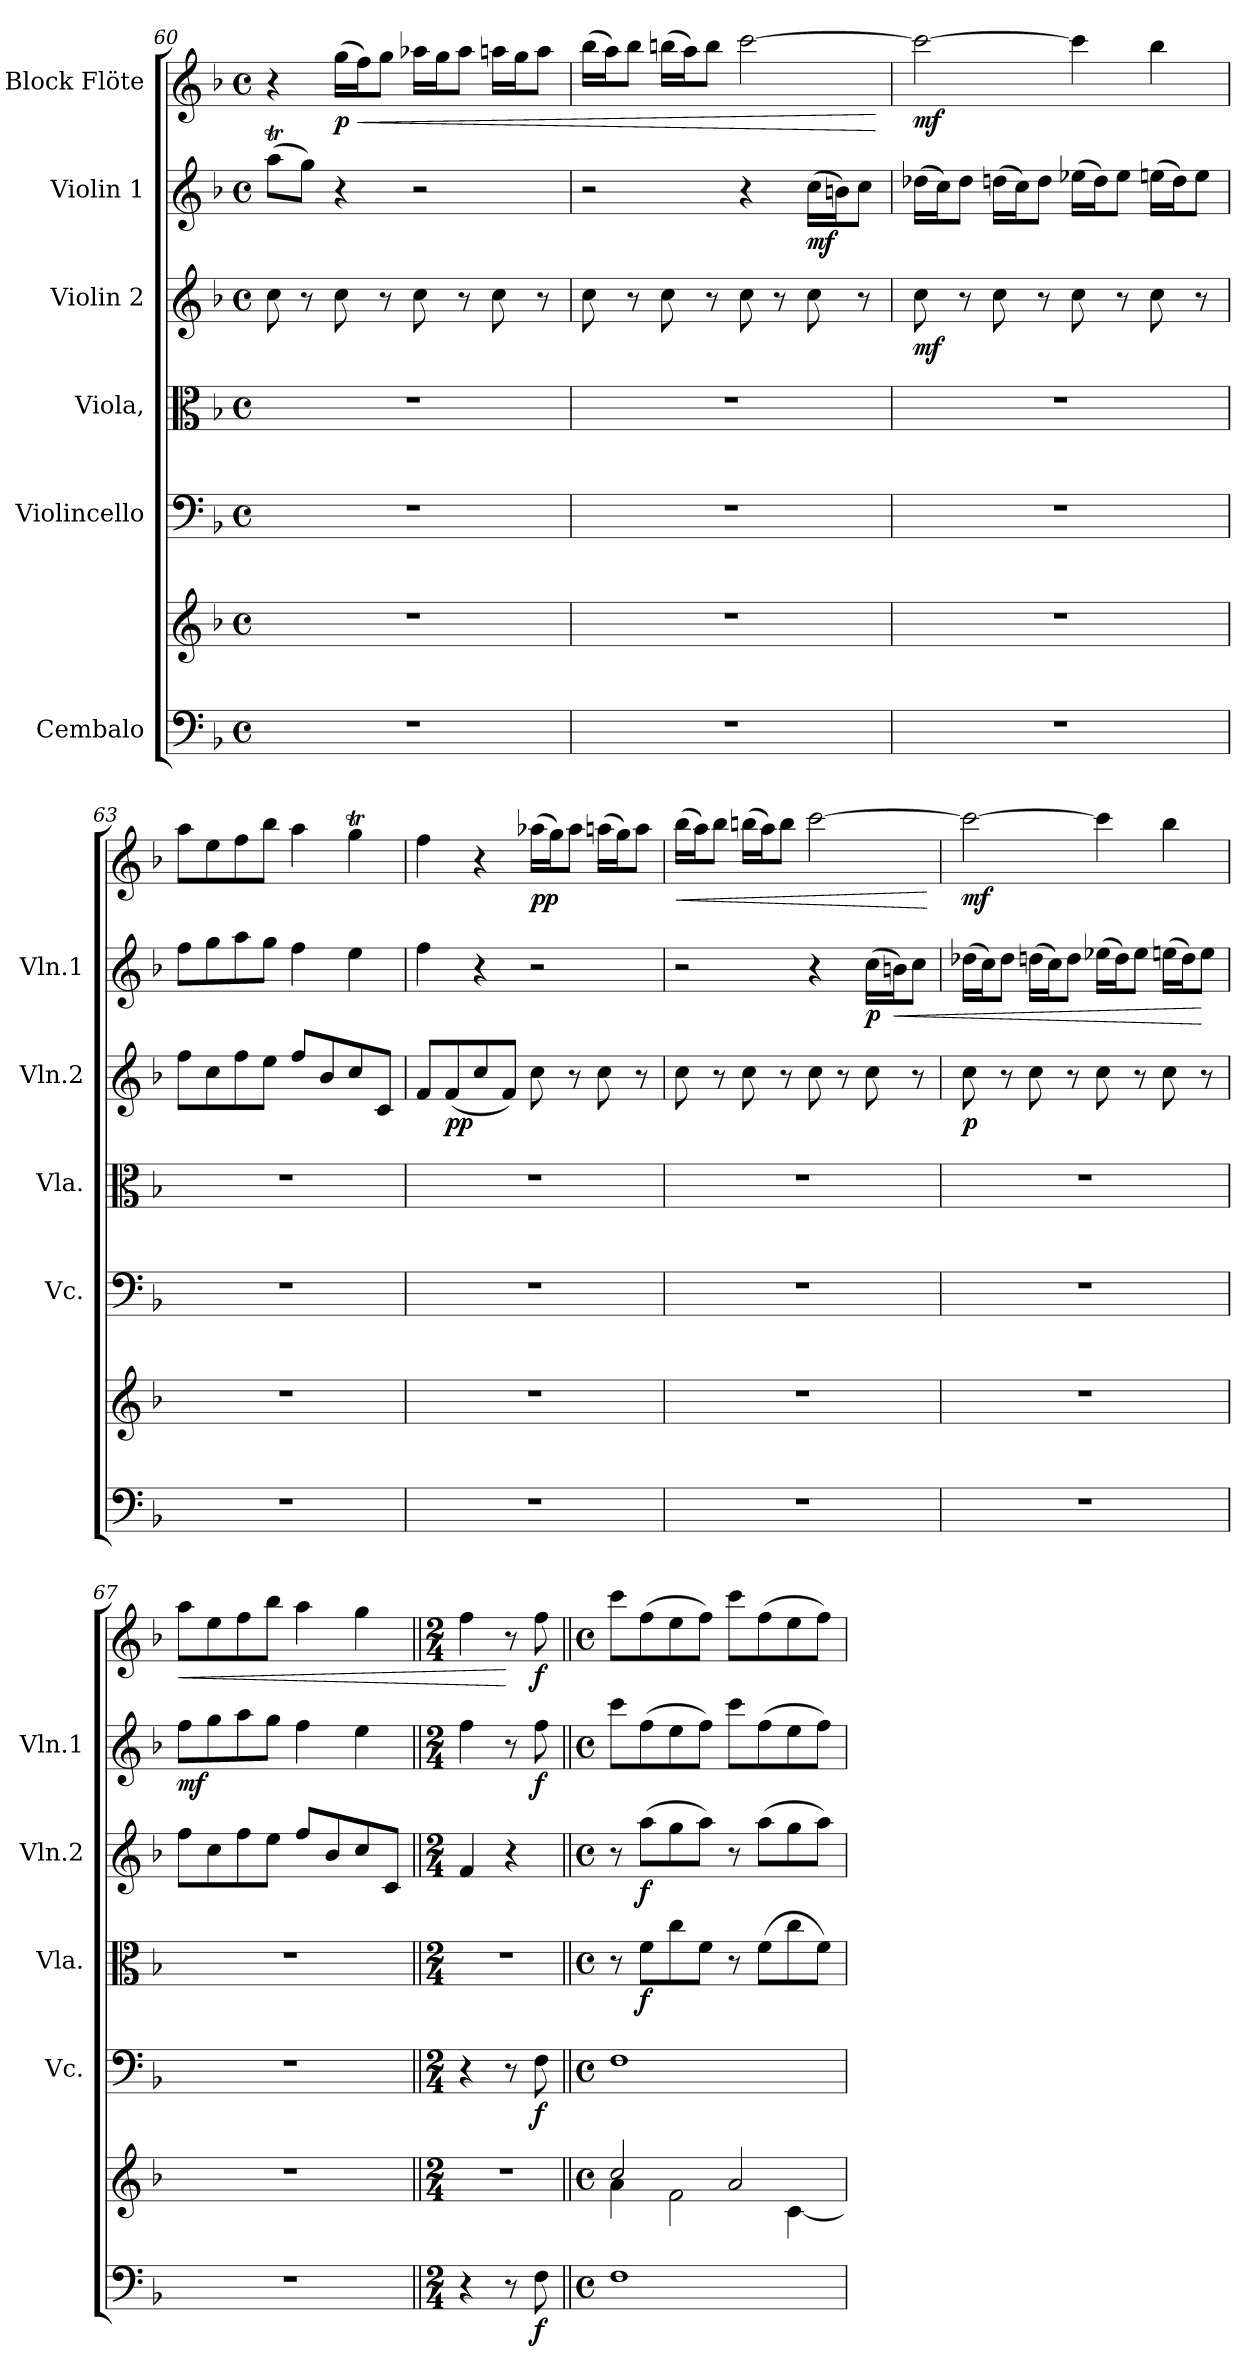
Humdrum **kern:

**kern	**kern	**dynam	**kern	**dynam	**kern	**dynam	**kern	**dynam	**kern	**dynam	**kern	**dynam
*part6	*part6	*part6	*part5	*part5	*part4	*part4	*part3	*part3	*part2	*part2	*part1	*part1
*staff7	*staff6	*staff6/7	*staff5	*staff5	*staff4	*staff4	*staff3	*staff3	*staff2	*staff2	*staff1	*staff1
*I"Cembalo	*	*	*I"Violincello	*	*I"Viola,	*	*I"Violin 2	*	*I"Violin 1	*	*I"Block Flöte	*
*	*	*	*I'Vc.	*	*I'Vla.	*	*I'Vln.2	*	*I'Vln.1	*	*	*
*clefF4	*clefG2	*	*clefF4	*	*clefC3	*	*clefG2	*	*clefG2	*	*clefG2	*
*k[b-]	*k[b-]	*	*k[b-]	*	*k[b-]	*	*k[b-]	*	*k[b-]	*	*k[b-]	*
*M4/4	*M4/4	*	*M4/4	*	*M4/4	*	*M4/4	*	*M4/4	*	*M4/4	*
*met(c)	*met(c)	*	*met(c)	*	*met(c)	*	*met(c)	*	*met(c)	*	*met(c)	*
=60	=60	=60	=60	=60	=60	=60	=60	=60	=60	=60	=60	=60
1r	1r	.	1r	.	1r	.	8cc\	.	(8aat\L	.	4r	.
.	.	.	.	.	.	.	8r	.	8gg\J)	.	.	.
!	!	!	!	!	!	!	!	!	!	!	!	!LO:DY:b
.	.	.	.	.	.	.	8cc\	.	4r	.	(16gg\LL	p
!	!	!	!	!	!	!	!	!	!	!	!	!LO:HP:b
.	.	.	.	.	.	.	.	.	.	.	16ff\J)	<
.	.	.	.	.	.	.	8r	.	.	.	8gg\J	.
.	.	.	.	.	.	.	8cc\	.	2r	.	16aa-X\LL	.
.	.	.	.	.	.	.	.	.	.	.	16gg\J	.
.	.	.	.	.	.	.	8r	.	.	.	8aa-\J	.
.	.	.	.	.	.	.	8cc\	.	.	.	16aan\LL	.
.	.	.	.	.	.	.	.	.	.	.	16gg\J	.
.	.	.	.	.	.	.	8r	.	.	.	8aa\J	.
=61	=61	=61	=61	=61	=61	=61	=61	=61	=61	=61	=61	=61
1r	1r	.	1r	.	1r	.	8cc\	.	2r	.	(16bb-\LL	.
.	.	.	.	.	.	.	.	.	.	.	16aa\J)	.
.	.	.	.	.	.	.	8r	.	.	.	8bb-\J	.
.	.	.	.	.	.	.	8cc\	.	.	.	(16bbn\LL	.
.	.	.	.	.	.	.	.	.	.	.	16aa\J)	.
.	.	.	.	.	.	.	8r	.	.	.	8bb\J	.
.	.	.	.	.	.	.	8cc\	.	4r	.	[2ccc\	.
.	.	.	.	.	.	.	8r	.	.	.	.	.
!	!	!	!	!	!	!	!	!	!	!LO:DY:b	!	!
.	.	.	.	.	.	.	8cc\	.	(16cc\LL	mf	.	.
.	.	.	.	.	.	.	.	.	16bn\J)	.	.	.
.	.	.	.	.	.	.	8r	.	8cc\J	.	.	.
.	.	.	.	.	.	.	.	.	.	.	.	[
=62	=62	=62	=62	=62	=62	=62	=62	=62	=62	=62	=62	=62
!	!	!	!	!	!	!	!	!LO:DY:b	!	!	!	!LO:DY:b
1r	1r	.	1r	.	1r	.	8cc\	mf	(16dd-X\LL	.	2ccc\_	mf
.	.	.	.	.	.	.	.	.	16cc\J)	.	.	.
.	.	.	.	.	.	.	8r	.	8dd-\J	.	.	.
.	.	.	.	.	.	.	8cc\	.	(16ddn\LL	.	.	.
.	.	.	.	.	.	.	.	.	16cc\J)	.	.	.
.	.	.	.	.	.	.	8r	.	8dd\J	.	.	.
.	.	.	.	.	.	.	8cc\	.	(16ee-X\LL	.	4ccc\]	.
.	.	.	.	.	.	.	.	.	16dd\J)	.	.	.
.	.	.	.	.	.	.	8r	.	8ee-\J	.	.	.
.	.	.	.	.	.	.	8cc\	.	(16een\LL	.	4bb-\	.
.	.	.	.	.	.	.	.	.	16dd\J)	.	.	.
.	.	.	.	.	.	.	8r	.	8ee\J	.	.	.
=63	=63	=63	=63	=63	=63	=63	=63	=63	=63	=63	=63	=63
1r	1r	.	1r	.	1r	.	8ff\L	.	8ff\L	.	8aa\L	.
.	.	.	.	.	.	.	8cc\	.	8gg\	.	8ee\	.
.	.	.	.	.	.	.	8ff\	.	8aa\	.	8ff\	.
.	.	.	.	.	.	.	8ee\J	.	8gg\J	.	8bb-\J	.
.	.	.	.	.	.	.	8ff/L	.	4ff\	.	4aa\	.
.	.	.	.	.	.	.	8b-/	.	.	.	.	.
.	.	.	.	.	.	.	8cc/	.	4ee\	.	4ggT\	.
.	.	.	.	.	.	.	8c/J	.	.	.	.	.
=64	=64	=64	=64	=64	=64	=64	=64	=64	=64	=64	=64	=64
1r	1r	.	1r	.	1r	.	8f/L	.	4ff\	.	4ff\	.
!	!	!	!	!	!	!	!	!LO:DY:b	!	!	!	!
.	.	.	.	.	.	.	(8f/	pp	.	.	.	.
.	.	.	.	.	.	.	8cc/	.	4r	.	4r	.
.	.	.	.	.	.	.	8f/J)	.	.	.	.	.
!	!	!	!	!	!	!	!	!	!	!	!	!LO:DY:b
.	.	.	.	.	.	.	8cc\	.	2r	.	(16aa-X\LL	pp
.	.	.	.	.	.	.	.	.	.	.	16gg\J)	.
.	.	.	.	.	.	.	8r	.	.	.	8aa-\J	.
.	.	.	.	.	.	.	8cc\	.	.	.	(16aan\LL	.
.	.	.	.	.	.	.	.	.	.	.	16gg\J)	.
.	.	.	.	.	.	.	8r	.	.	.	8aa\J	.
=65	=65	=65	=65	=65	=65	=65	=65	=65	=65	=65	=65	=65
!	!	!	!	!	!	!	!	!	!	!	!	!LO:HP:b
1r	1r	.	1r	.	1r	.	8cc\	.	2r	.	(16bb-\LL	<
.	.	.	.	.	.	.	.	.	.	.	16aa\J)	.
.	.	.	.	.	.	.	8r	.	.	.	8bb-\J	.
.	.	.	.	.	.	.	8cc\	.	.	.	(16bbn\LL	.
.	.	.	.	.	.	.	.	.	.	.	16aa\J)	.
.	.	.	.	.	.	.	8r	.	.	.	8bb\J	.
.	.	.	.	.	.	.	8cc\	.	4r	.	[2ccc\	.
.	.	.	.	.	.	.	8r	.	.	.	.	.
!	!	!	!	!	!	!	!	!	!	!LO:DY:b	!	!
.	.	.	.	.	.	.	8cc\	.	(16cc\LL	p	.	.
!	!	!	!	!	!	!	!	!	!	!LO:HP:b	!	!
.	.	.	.	.	.	.	.	.	16bn\J)	<	.	.
.	.	.	.	.	.	.	8r	.	8cc\J	.	.	.
.	.	.	.	.	.	.	.	.	.	.	.	[
!!LO:PB:g=z
=66	=66	=66	=66	=66	=66	=66	=66	=66	=66	=66	=66	=66
!	!	!	!	!	!	!	!	!LO:DY:b	!	!	!	!LO:DY:b
1r	1r	.	1r	.	1r	.	8cc\	p	(16dd-X\LL	.	2ccc\_	mf
.	.	.	.	.	.	.	.	.	16cc\J)	.	.	.
.	.	.	.	.	.	.	8r	.	8dd-\J	.	.	.
.	.	.	.	.	.	.	8cc\	.	(16ddn\LL	.	.	.
.	.	.	.	.	.	.	.	.	16cc\J)	.	.	.
.	.	.	.	.	.	.	8r	.	8dd\J	.	.	.
.	.	.	.	.	.	.	8cc\	.	(16ee-X\LL	.	4ccc\]	.
.	.	.	.	.	.	.	.	.	16dd\J)	.	.	.
.	.	.	.	.	.	.	8r	.	8ee-\J	.	.	.
.	.	.	.	.	.	.	8cc\	.	(16een\LL	.	4bb-\	.
.	.	.	.	.	.	.	.	.	16dd\J)	.	.	.
.	.	.	.	.	.	.	8r	.	8ee\J	[	.	.
=67	=67	=67	=67	=67	=67	=67	=67	=67	=67	=67	=67	=67
!	!	!	!	!	!	!	!	!	!	!LO:DY:b	!	!LO:HP:b
1r	1r	.	1r	.	1r	.	8ff\L	.	8ff\L	mf	8aa\L	<
.	.	.	.	.	.	.	8cc\	.	8gg\	.	8ee\	.
.	.	.	.	.	.	.	8ff\	.	8aa\	.	8ff\	.
.	.	.	.	.	.	.	8ee\J	.	8gg\J	.	8bb-\J	.
.	.	.	.	.	.	.	8ff/L	.	4ff\	.	4aa\	.
.	.	.	.	.	.	.	8b-/	.	.	.	.	.
.	.	.	.	.	.	.	8cc/	.	4ee\	.	4gg\	.
.	.	.	.	.	.	.	8c/J	.	.	.	.	.
=68||	=68||	=68||	=68||	=68||	=68||	=68||	=68||	=68||	=68||	=68||	=68||	=68||
*M2/4	*M2/4	*	*M2/4	*	*M2/4	*	*M2/4	*	*M2/4	*	*M2/4	*
4r	2r	.	4r	.	2r	.	4f/	.	4ff\	.	4ff\	.
8r	.	.	8r	.	.	.	4r	.	8r	.	8r	[
!	!	!LO:DY:b=2	!	!LO:DY:b	!	!	!	!	!	!LO:DY:b	!	!LO:DY:b
8F\	.	f	8F\	f	.	.	.	.	8ff\	f	8ff\	f
=69||	=69||	=69||	=69||	=69||	=69||	=69||	=69||	=69||	=69||	=69||	=69||	=69||
*M4/4	*M4/4	*	*M4/4	*	*M4/4	*	*M4/4	*	*M4/4	*	*M4/4	*
*met(c)	*met(c)	*	*met(c)	*	*met(c)	*	*met(c)	*	*met(c)	*	*met(c)	*
*	*^	*	*	*	*	*	*	*	*	*	*	*
1F	2cc/	4a\	.	1F	.	8r	.	8r	.	8ccc\L	.	8ccc\L	.
!	!	!	!	!	!	!	!LO:DY:b	!	!LO:DY:b	!	!	!	!
.	.	.	.	.	.	8f\L	f	(8aa\L	f	(8ff\	.	(8ff\	.
.	.	2f\	.	.	.	8cc\	.	8gg\	.	8ee\	.	8ee\	.
.	.	.	.	.	.	8f\J	.	8aa\J)	.	8ff\J)	.	8ff\J)	.
.	2a/	.	.	.	.	8r	.	8r	.	8ccc\L	.	8ccc\L	.
.	.	.	.	.	.	(8f\L	.	(8aa\L	.	(8ff\	.	(8ff\	.
.	.	[4c\	.	.	.	8cc\	.	8gg\	.	8ee\	.	8ee\	.
.	.	.	.	.	.	8f\J)	.	8aa\J)	.	8ff\J)	.	8ff\J)	.
*	*v	*v	*	*	*	*	*	*	*	*	*	*	*
=	=	=	=	=	=	=	=	=	=	=	=	=
*-	*-	*-	*-	*-	*-	*-	*-	*-	*-	*-	*-	*-
